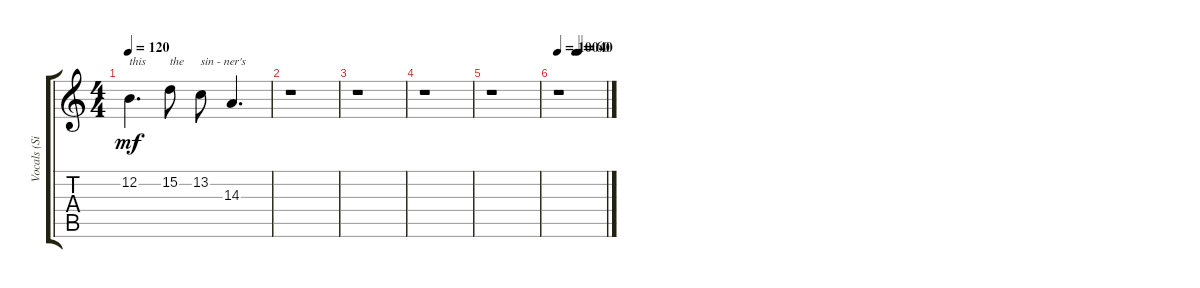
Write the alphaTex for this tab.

\track ("Vocals (Simone)" "Vocals (Si") {instrument flute}
\staff {score tabs}
\tuning (E4 B3 G3 D3 A2 E2) {hide}
\ts (4 4)
\tempo 120
\clef g2
\ks c
12.2.4{d txt "this" dy mf} 15.2.8{txt "the"} 13.2.8{txt "sin - ner's"} 14.3.4{d} |
r.1 |
r.1 |
r.1 |
r.1 |
\tempo 100
\tempo (60 0.375)
\tempo (40 0.4375)
r.1
